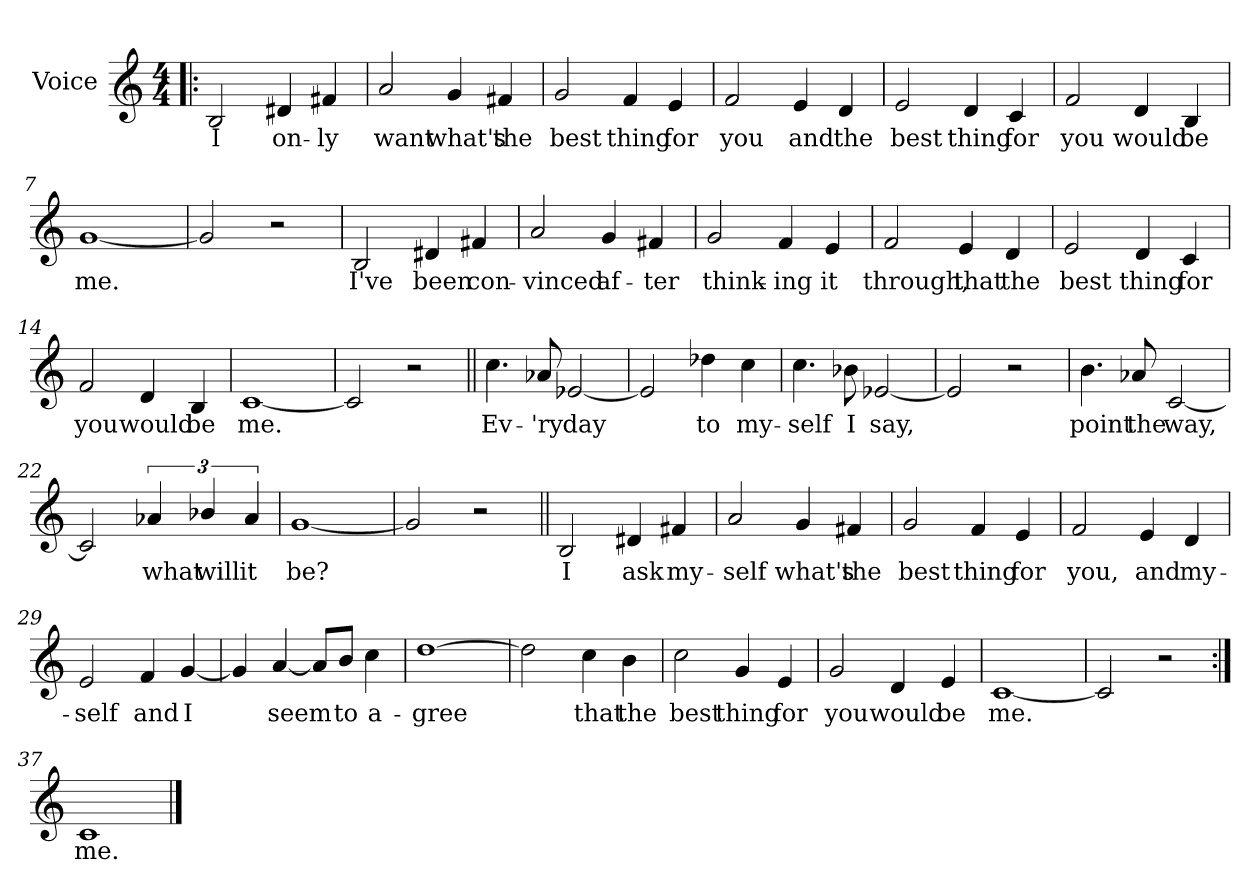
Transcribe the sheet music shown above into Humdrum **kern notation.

**kern	**text
*part1	*part1
*staff1	*staff1
*I"Voice	*
*clefG2	*
*k[]	*
*C:	*
*M4/4	*
=1!|:	=1!|:
2B/	I
4d#X/	on-
4f#X/	-ly
=2	=2
2a/	want
4g/	what's
4f#X/	the
=3	=3
2g/	best
4f/	thing
4e/	for
=4	=4
2f/	you
4e/	and
4d/	the
!!LO:LB:g=z
=5	=5
2e/	best
4d/	thing
4c/	for
=6	=6
2f/	you
4d/	would
4B/	be
=7	=7
[1g	me.
=8	=8
2g/]	.
2r	.
!!LO:LB:g=z
=9	=9
2B/	I've
4d#X/	been
4f#X/	con-
=10	=10
2a/	-vinced
4g/	af-
4f#X/	-ter
=11	=11
2g/	think-
4f/	-ing
4e/	it
=12	=12
2f/	through,
4e/	that
4d/	the
!!LO:LB:g=z
=13	=13
2e/	best
4d/	thing
4c/	for
=14	=14
2f/	you
4d/	would
4B/	be
=15	=15
[1c	me.
=16	=16
2c/]	.
2r	.
!!LO:LB:g=z
=17||	=17||
4.cc\	Ev-
8a-X/	-'ry
[2e-X/	day
=18	=18
2e-/]	.
4dd-X\	to
4cc\	my-
=19	=19
4.cc\	-self
8b-X\	I
[2e-X/	say,
=20	=20
2e-/]	.
2r	.
!!LO:LB:g=z
=21	=21
4.b\	point
8a-X/	the
[2c/	way,
=22	=22
2c/]	.
6a-X/	what
6b-X/	will
6a-/	it
=23	=23
[1g	be?
=24	=24
2g/]	.
2r	.
!!LO:LB:g=z
=25||	=25||
2B/	I
4d#X/	ask
4f#X/	my-
=26	=26
2a/	-self
4g/	what's
4f#X/	the
=27	=27
2g/	best
4f/	thing
4e/	for
=28	=28
2f/	you,
4e/	and
4d/	my-
!!LO:LB:g=z
=29	=29
2e/	-self
4f/	and
[4g/	I
=30	=30
4g/]	.
[4a/	seem
8a/L]	.
8b/J	to
4cc\	a-
=31	=31
[1dd	-gree
=32	=32
2dd\]	.
4cc\	that
4b\	the
!!LO:LB:g=z
=33	=33
2cc\	best
4g/	thing
4e/	for
=34	=34
2g/	you
4d/	would
4e/	be
=35	=35
[1c	me.
=36	=36
2c/]	.
2r	.
=37:|!	=37:|!
1c	me.
==	==
*-	*-
